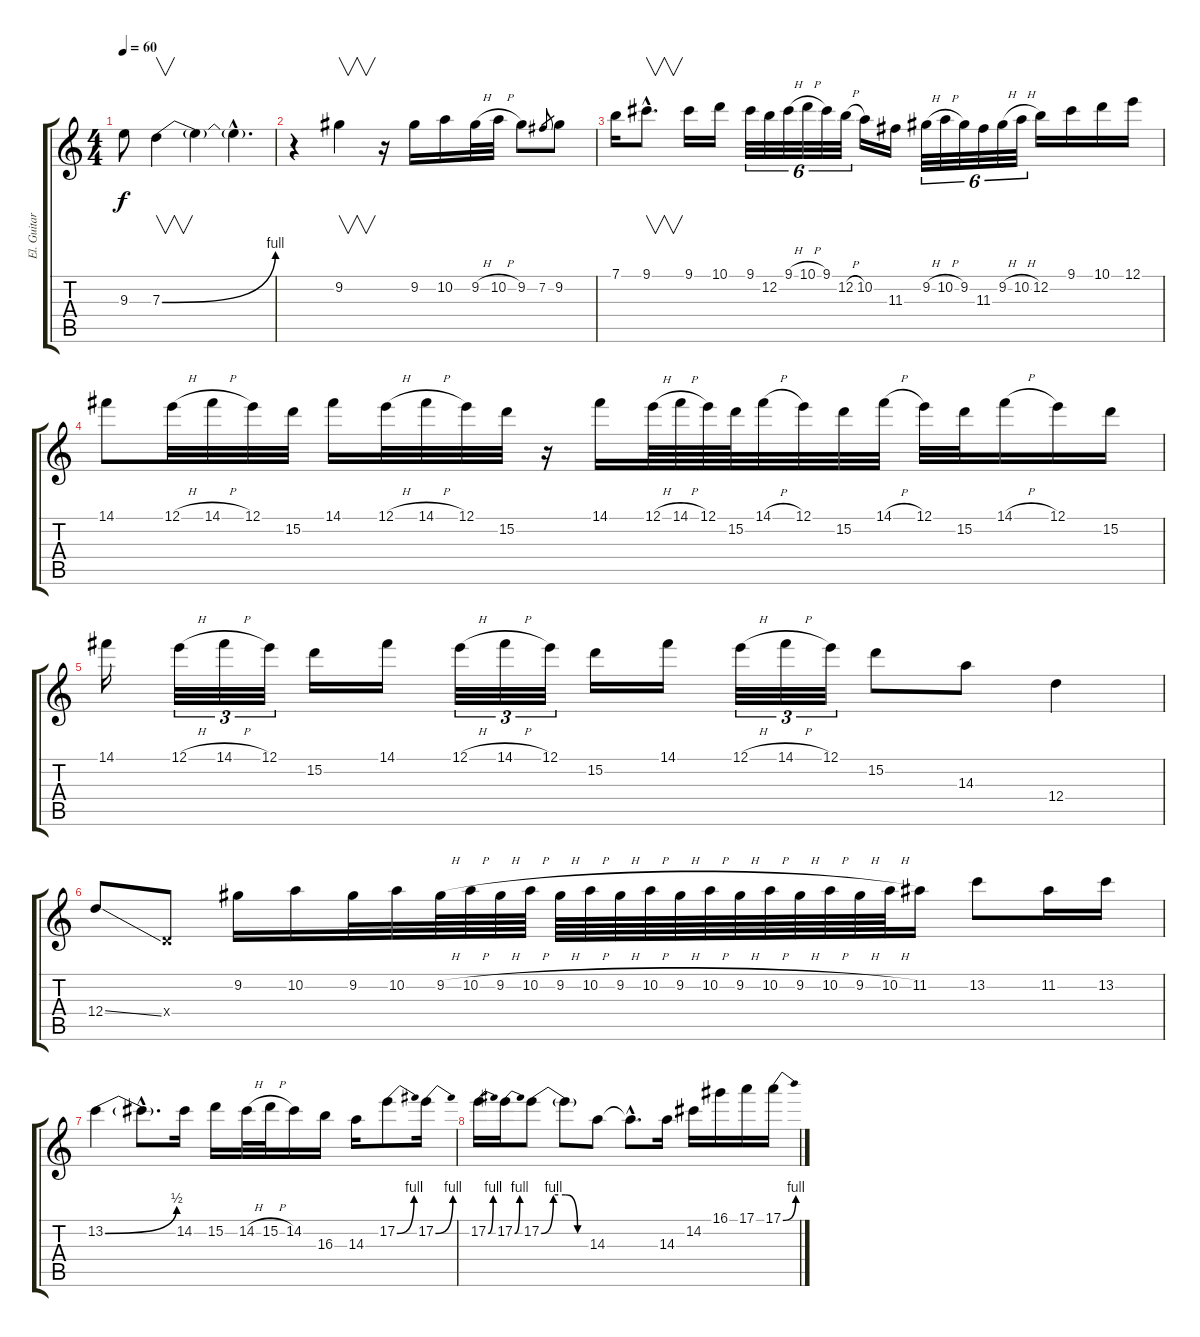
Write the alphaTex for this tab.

\track ("El. Guitar 1 (Lead)" "El. Guitar") {instrument distortionguitar}
\staff {score tabs}
\tuning (E4 B3 G3 D3 A2 E2) {hide}
\ts (4 4)
\tempo 60
\clef g2
\ks c
9.3{t}.8{dy f} 7.3{be (bend 0 0 60 4)}.4{v} 7.3{t}.4 7.3{hac t}.4{d} |
r.4 9.2.4{v} r.16 9.2.16 10.2.16 9.2{h}.32 10.2{h}.32 9.2.8 7.2.8{gr} 9.2.8 |
7.1.16 9.1{hac}.8{v d} 9.1.16 10.1.16 9.1.32{tu (6 4)} 12.2.32{tu (6 4)} 9.1{h}.32{tu (6 4)} 10.1{h}.32{tu (6 4)} 9.1.32{tu (6 4)} 12.2{h}.32{tu (6 4)} 10.2.16 11.3.16 9.2{h}.32{tu (6 4)} 10.2{h}.32{tu (6 4)} 9.2.32{tu (6 4)} 11.3.32{tu (6 4)} 9.2{h}.32{tu (6 4)} 10.2{h}.32{tu (6 4)} 12.2.16 9.1.16 10.1.16 12.1.16 |
14.1.8 12.1{h}.32 14.1{h}.32 12.1.32 15.2.32 14.1.16 12.1{h}.32 14.1{h}.32 12.1.32 15.2.32 r.16 14.1.16 12.1{h}.64 14.1{h}.64 12.1.64 15.2.64 14.1{h}.32 12.1.32 15.2.32 14.1{h}.32 12.1.32 15.2.32 14.1{h}.16 12.1.16 15.2.16 |
14.1.16 12.1{h}.32{tu (3 2)} 14.1{h}.32{tu (3 2)} 12.1.32{tu (3 2)} 15.2.16 14.1.16 12.1{h}.32{tu (3 2)} 14.1{h}.32{tu (3 2)} 12.1.32{tu (3 2)} 15.2.16 14.1.16 12.1{h}.32{tu (3 2)} 14.1{h}.32{tu (3 2)} 12.1.32{tu (3 2)} 15.2.8 14.3.8 12.4.4 |
12.4{ss}.8 0.4{x}.8 9.2.16 10.2.16 9.2.32 10.2.32 9.2{h}.64 10.2{h}.64 9.2{h}.64 10.2{h}.64 9.2{h}.64 10.2{h}.64 9.2{h}.64 10.2{h}.64 9.2{h}.64 10.2{h}.64 9.2{h}.64 10.2{h}.64 9.2{h}.64 10.2{h}.64 9.2{h}.64 10.2{h}.64 11.2.16 13.2.8 11.2.16 13.2.16 |
13.2{be (bend 0 0 60 2)}.4 13.2{hac t}.8{d} 14.2.16 15.2.16 14.2{h}.32 15.2{h}.32 14.2.16 16.3.16 14.3.16 17.2{be (bend 0 0 60 4)}.8 17.2{be (bend 0 0 60 4)}.16 |
17.2{be (bend 0 0 60 4)}.16 17.2{be (bend 0 0 60 4)}.16 17.2{be (custom 0 0 15 4 30 4 45 0 60 0)}.8 17.2{t}.8 14.3.8 14.3{hac t}.8{d} 14.3.16 14.2.16 16.1.16 17.1.16 17.1{be (bend 0 0 60 4)}.16
